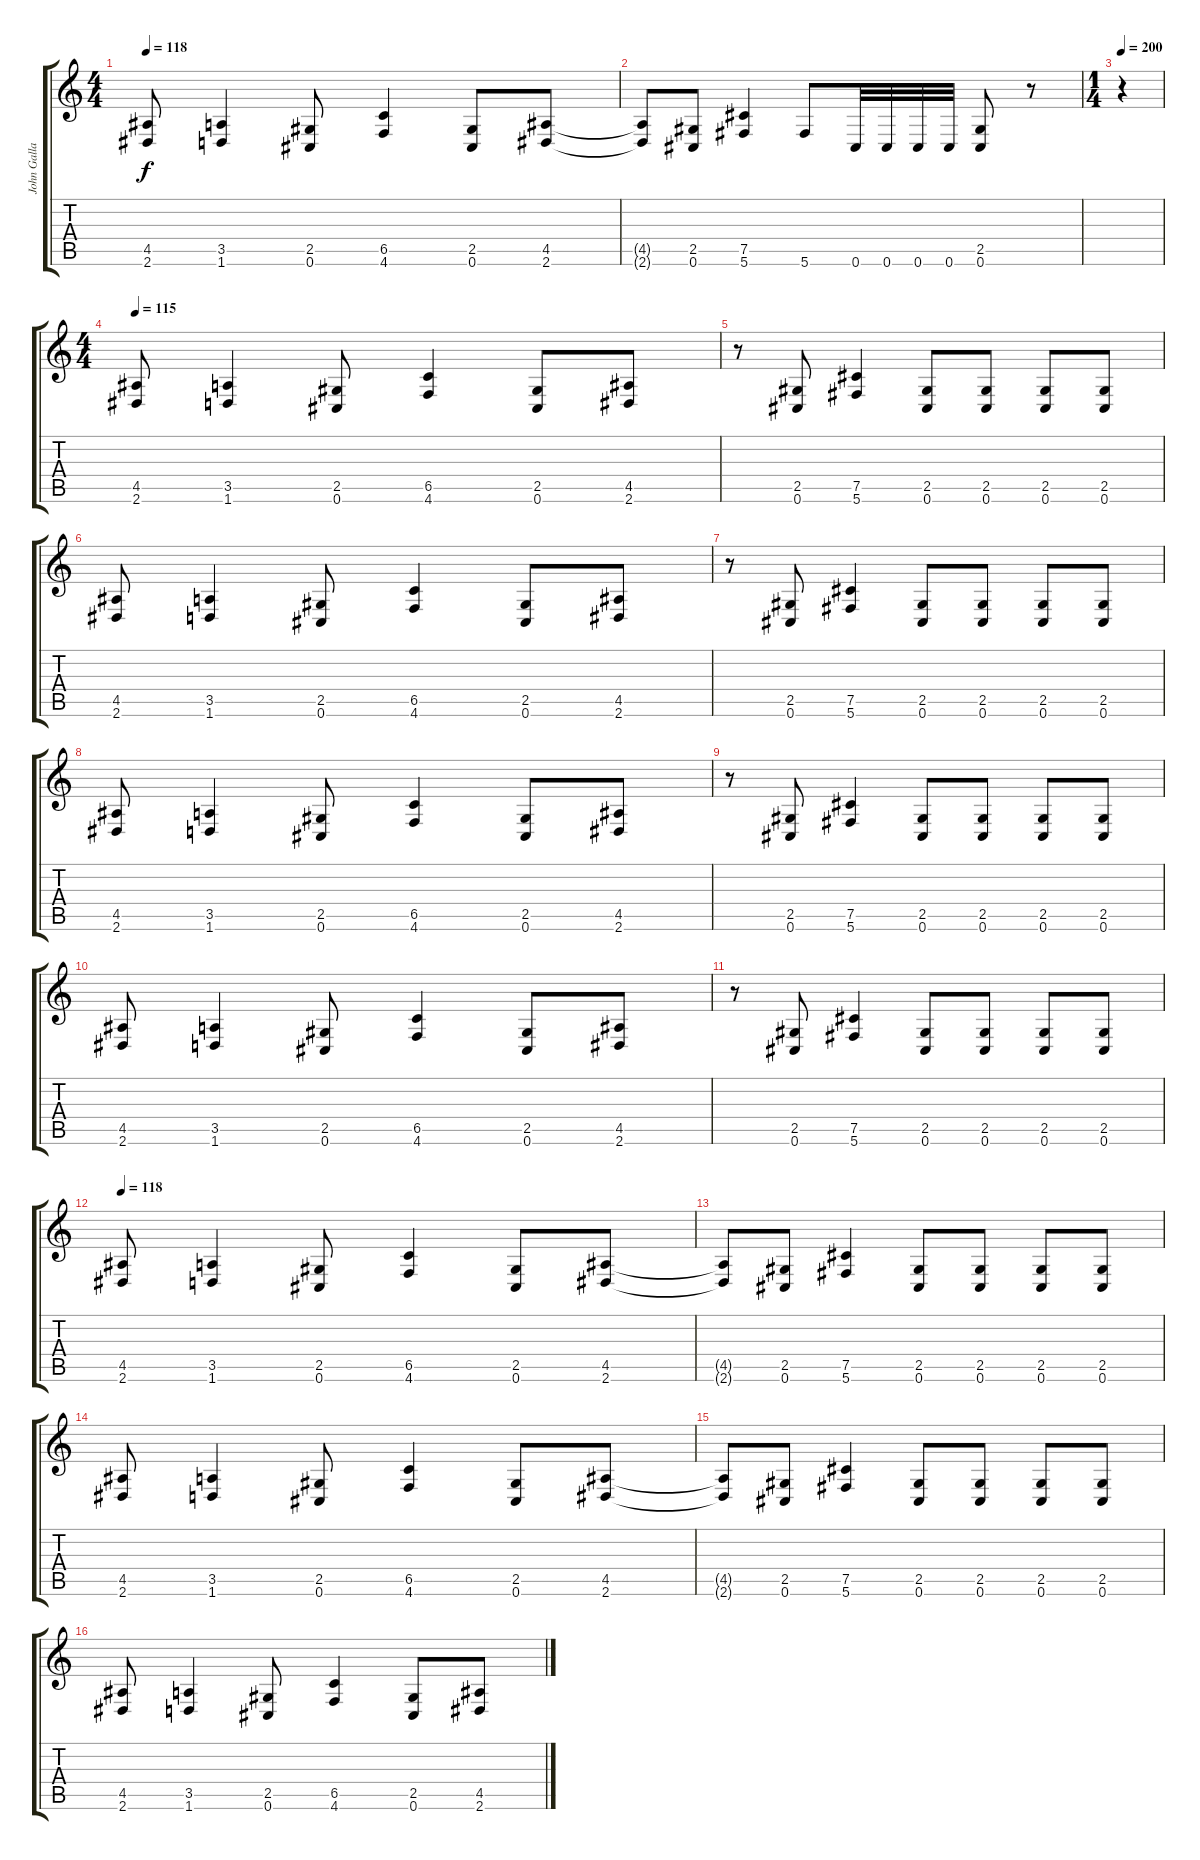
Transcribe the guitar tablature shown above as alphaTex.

\track ("John Gallagher" "John Galla") {instrument distortionguitar}
\staff {score tabs}
\tuning (Db4 Ab3 E3 B2 Gb2 Db2) {hide}
\ts (4 4)
\tempo 118
\clef g2
\ks c
(4.5 2.6).8{dy f} (3.5 1.6).4 (2.5 0.6).8 (6.5 4.6).4 (2.5 0.6).8 (4.5 2.6).8 |
(4.5{t} 2.6{t}).8 (2.5 0.6).8 (7.5 5.6).4 5.6.8 0.6.32 0.6.32 0.6.32 0.6.32 (2.5 0.6).8 r.8 |
\ts (1 4)
\tempo 200
r.4 |
\ts (4 4)
\tempo 115
(4.5 2.6).8 (3.5 1.6).4 (2.5 0.6).8 (6.5 4.6).4 (2.5 0.6).8 (4.5 2.6).8 |
r.8 (2.5 0.6).8 (7.5 5.6).4 (2.5 0.6).8 (2.5 0.6).8 (2.5 0.6).8 (2.5 0.6).8 |
(4.5 2.6).8 (3.5 1.6).4 (2.5 0.6).8 (6.5 4.6).4 (2.5 0.6).8 (4.5 2.6).8 |
r.8 (2.5 0.6).8 (7.5 5.6).4 (2.5 0.6).8 (2.5 0.6).8 (2.5 0.6).8 (2.5 0.6).8 |
(4.5 2.6).8 (3.5 1.6).4 (2.5 0.6).8 (6.5 4.6).4 (2.5 0.6).8 (4.5 2.6).8 |
r.8 (2.5 0.6).8 (7.5 5.6).4 (2.5 0.6).8 (2.5 0.6).8 (2.5 0.6).8 (2.5 0.6).8 |
(4.5 2.6).8 (3.5 1.6).4 (2.5 0.6).8 (6.5 4.6).4 (2.5 0.6).8 (4.5 2.6).8 |
r.8 (2.5 0.6).8 (7.5 5.6).4 (2.5 0.6).8 (2.5 0.6).8 (2.5 0.6).8 (2.5 0.6).8 |
\tempo 118
(4.5 2.6).8 (3.5 1.6).4 (2.5 0.6).8 (6.5 4.6).4 (2.5 0.6).8 (4.5 2.6).8 |
(4.5{t} 2.6{t}).8 (2.5 0.6).8 (7.5 5.6).4 (2.5 0.6).8 (2.5 0.6).8 (2.5 0.6).8 (2.5 0.6).8 |
(4.5 2.6).8 (3.5 1.6).4 (2.5 0.6).8 (6.5 4.6).4 (2.5 0.6).8 (4.5 2.6).8 |
(4.5{t} 2.6{t}).8 (2.5 0.6).8 (7.5 5.6).4 (2.5 0.6).8 (2.5 0.6).8 (2.5 0.6).8 (2.5 0.6).8 |
(4.5 2.6).8 (3.5 1.6).4 (2.5 0.6).8 (6.5 4.6).4 (2.5 0.6).8 (4.5 2.6).8
